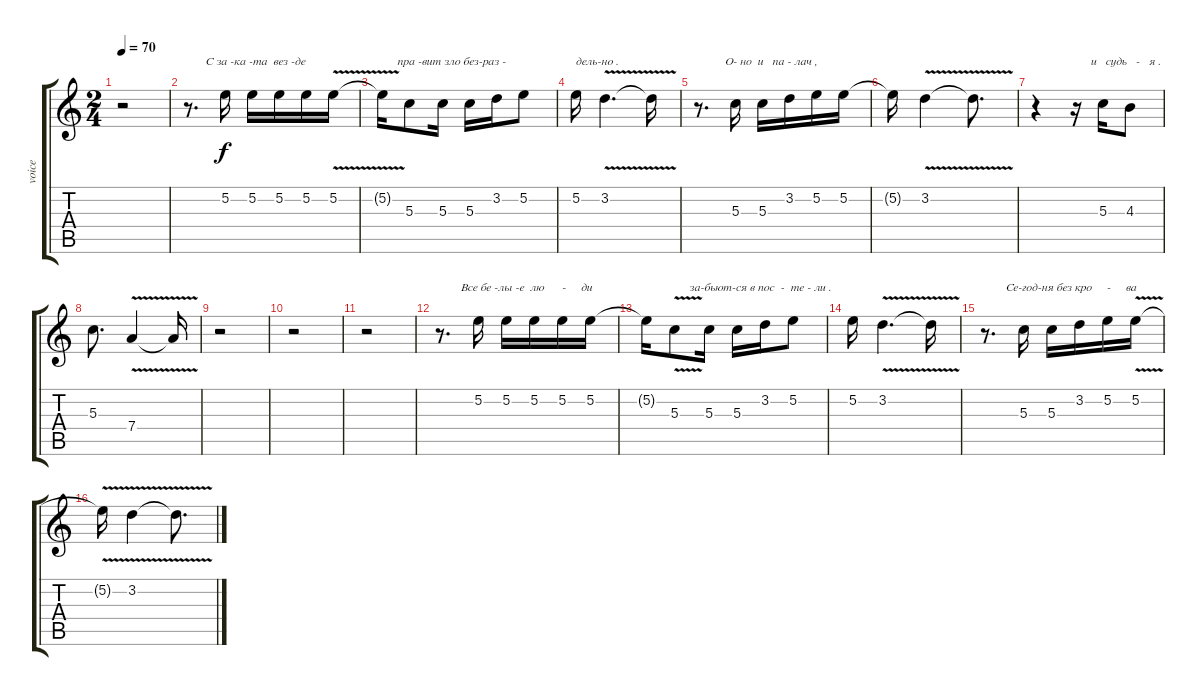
\track ("voice" "voice") {instrument synthbass1}
\staff {score tabs}
\tuning (E4 B3 G3 D3 A2 E2) {hide}
\ts (2 4)
\tempo 70
\clef g2
\ks c
r.2{dy f} |
r.8{d txt "      С за -ка -та  вез -де"} 5.2.16 5.2.16 5.2.16 5.2.16 5.2{v}.16 |
5.2{t}.16{txt "     пра -вит зло без-раз -"} 5.3.8 5.3.16 5.3.16 3.2.16 5.2.8 |
5.2.16{txt "дель-но ."} 3.2{v}.4{d} 3.2{t}.16 |
r.8{d txt "         О- но  и   па - лач ,"} 5.3.16 5.3.16 3.2.16 5.2.16 5.2.16 |
5.2{t}.16 3.2{v}.4 3.2{t}.8{d} |
r.4 r.16{txt "     и   судь   -   я ."} 5.3.16 4.3.8 |
5.3.8{d} 7.4{v}.4 7.4{t}.16 |
r.2 |
r.2 |
r.2 |
r.8{d txt "       Все бе -лы -е  лю      -     ди"} 5.2.16 5.2.16 5.2.16 5.2.16 5.2.16 |
5.2{t}.16 5.3{v}.8{txt "     за-бьют-ся в пос  -  те - ли ."} 5.3.16 5.3.16 3.2.16 5.2.8 |
5.2.16 3.2{v}.4{d} 3.2{t}.16 |
r.8{d txt "       Се-год-ня без кро     -     ва"} 5.3.16 5.3.16 3.2.16 5.2.16 5.2{v}.16 |
5.2{t}.16 3.2{v}.4 3.2{t}.8{d}
